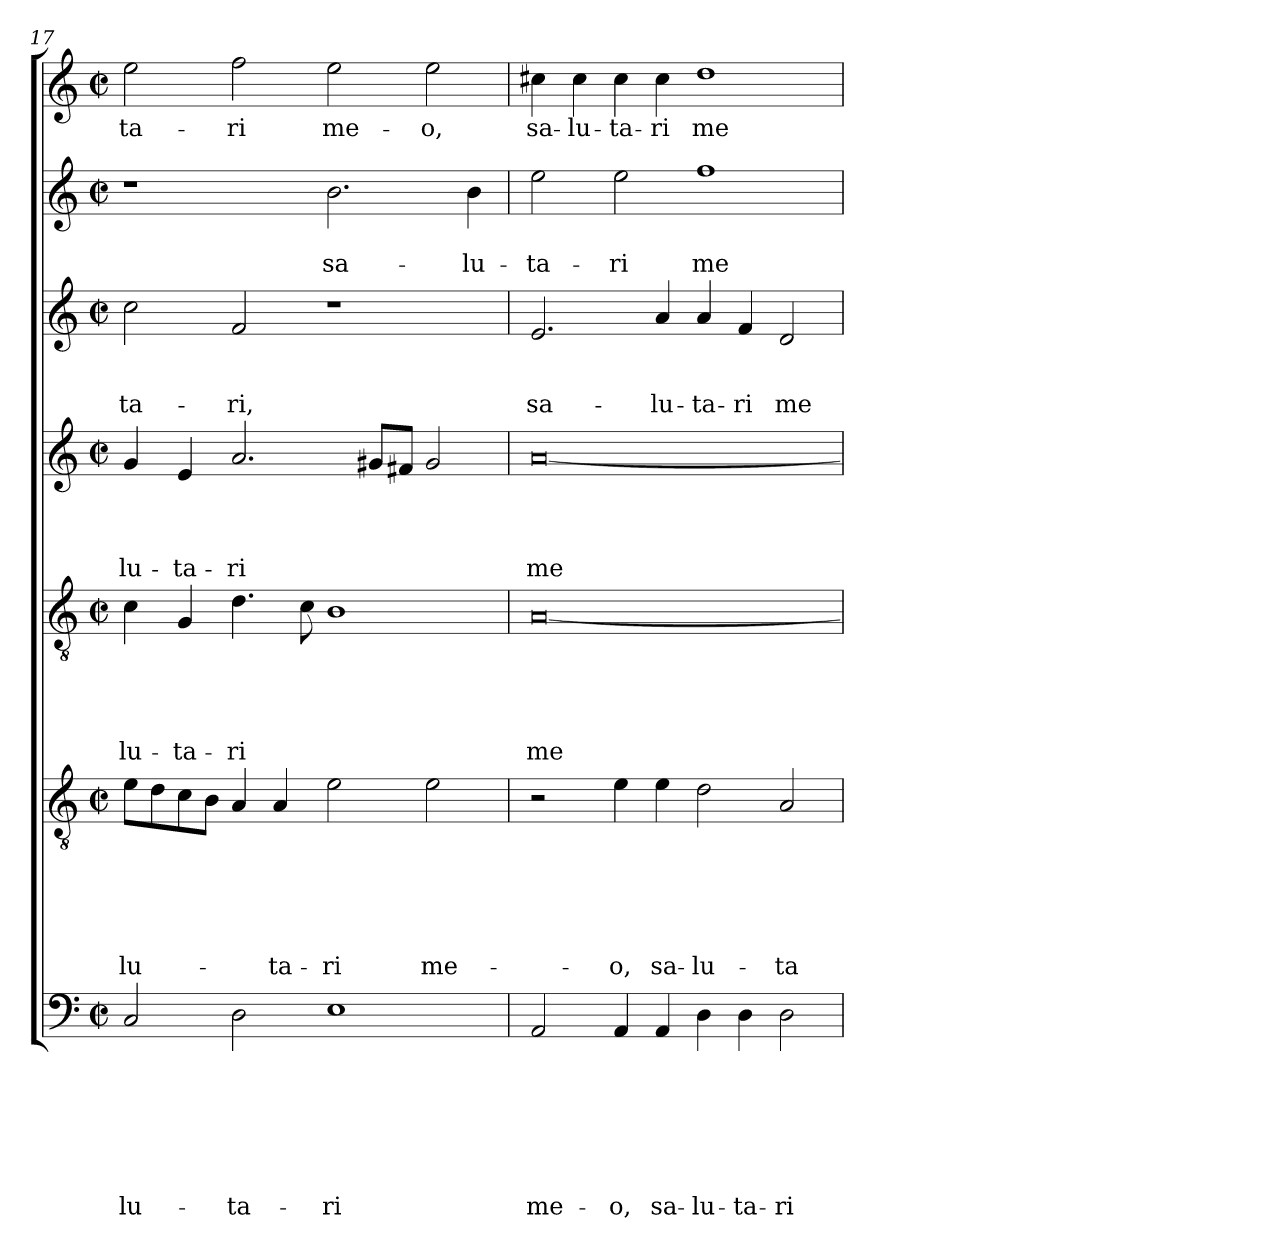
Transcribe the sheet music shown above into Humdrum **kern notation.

**kern	**text	**text	**text	**text	**text	**text	**text	**kern	**text	**text	**text	**text	**text	**text	**kern	**text	**text	**text	**text	**text	**kern	**text	**text	**text	**text	**kern	**text	**text	**text	**kern	**text	**text	**kern	**text
*part7	*part7	*part7	*part7	*part7	*part7	*part7	*part7	*part6	*part6	*part6	*part6	*part6	*part6	*part6	*part5	*part5	*part5	*part5	*part5	*part5	*part4	*part4	*part4	*part4	*part4	*part3	*part3	*part3	*part3	*part2	*part2	*part2	*part1	*part1
*staff7	*staff7	*staff7	*staff7	*staff7	*staff7	*staff7	*staff7	*staff6	*staff6	*staff6	*staff6	*staff6	*staff6	*staff6	*staff5	*staff5	*staff5	*staff5	*staff5	*staff5	*staff4	*staff4	*staff4	*staff4	*staff4	*staff3	*staff3	*staff3	*staff3	*staff2	*staff2	*staff2	*staff1	*staff1
!!LO:LB:g=z
*clefF4	*	*	*	*	*	*	*	*clefGv2	*	*	*	*	*	*	*clefGv2	*	*	*	*	*	*clefG2	*	*	*	*	*clefG2	*	*	*	*clefG2	*	*	*clefG2	*
*k[]	*	*	*	*	*	*	*	*k[]	*	*	*	*	*	*	*k[]	*	*	*	*	*	*k[]	*	*	*	*	*k[]	*	*	*	*k[]	*	*	*k[]	*
*C:	*	*	*	*	*	*	*	*C:	*	*	*	*	*	*	*C:	*	*	*	*	*	*C:	*	*	*	*	*C:	*	*	*	*C:	*	*	*C:	*
*M2/2	*	*	*	*	*	*	*	*M2/2	*	*	*	*	*	*	*M2/2	*	*	*	*	*	*M2/2	*	*	*	*	*M2/2	*	*	*	*M2/2	*	*	*M2/2	*
*met(c|)	*	*	*	*	*	*	*	*met(c|)	*	*	*	*	*	*	*met(c|)	*	*	*	*	*	*met(c|)	*	*	*	*	*met(c|)	*	*	*	*met(c|)	*	*	*met(c|)	*
=17	=17	=17	=17	=17	=17	=17	=17	=17	=17	=17	=17	=17	=17	=17	=17	=17	=17	=17	=17	=17	=17	=17	=17	=17	=17	=17	=17	=17	=17	=17	=17	=17	=17	=17
!	!	!	!	!	!	!	!LO:LY:b	!	!	!	!	!	!	!LO:LY:b	!	!	!	!	!	!LO:LY:b	!	!	!	!	!LO:LY:b	!	!	!	!LO:LY:b	!	!	!	!	!LO:LY:b
2C/	.	.	.	.	.	.	-lu-	8e\L	.	.	.	.	.	-lu-	4c\	.	.	.	.	-lu-	4g/	.	.	.	-lu-	2cc\	.	.	-ta-	1r	.	.	2ee\	-ta-
.	.	.	.	.	.	.	.	8d\	.	.	.	.	.	.	.	.	.	.	.	.	.	.	.	.	.	.	.	.	.	.	.	.	.	.
!	!	!	!	!	!	!	!	!	!	!	!	!	!	!	!	!	!	!	!	!LO:LY:b	!	!	!	!	!LO:LY:b	!	!	!	!	!	!	!	!	!
.	.	.	.	.	.	.	.	8c\	.	.	.	.	.	.	4G/	.	.	.	.	-ta-	4e/	.	.	.	-ta-	.	.	.	.	.	.	.	.	.
.	.	.	.	.	.	.	.	8B\J	.	.	.	.	.	.	.	.	.	.	.	.	.	.	.	.	.	.	.	.	.	.	.	.	.	.
!	!	!	!	!	!	!	!LO:LY:b	!	!	!	!	!	!	!	!	!	!	!	!	!LO:LY:b	!	!	!	!	!LO:LY:b	!	!	!	!LO:LY:b	!	!	!	!	!LO:LY:b
2D\	.	.	.	.	.	.	-ta-	4A/	.	.	.	.	.	.	4.d\	.	.	.	.	-ri	2.a/	.	.	.	-ri	2f/	.	.	-ri,	.	.	.	2ff\	-ri
!	!	!	!	!	!	!	!	!	!	!	!	!	!	!LO:LY:b	!	!	!	!	!	!	!	!	!	!	!	!	!	!	!	!	!	!	!	!
.	.	.	.	.	.	.	.	4A/	.	.	.	.	.	-ta-	.	.	.	.	.	.	.	.	.	.	.	.	.	.	.	.	.	.	.	.
.	.	.	.	.	.	.	.	.	.	.	.	.	.	.	8c\	.	.	.	.	.	.	.	.	.	.	.	.	.	.	.	.	.	.	.
!	!	!	!	!	!	!	!LO:LY:b	!	!	!	!	!	!	!LO:LY:b	!	!	!	!	!	!	!	!	!	!	!	!	!	!	!	!	!	!LO:LY:b	!	!LO:LY:b
1E	.	.	.	.	.	.	-ri	2e\	.	.	.	.	.	-ri	1B	.	.	.	.	.	.	.	.	.	.	1r	.	.	.	2.b\	.	sa-	2ee\	me-
.	.	.	.	.	.	.	.	.	.	.	.	.	.	.	.	.	.	.	.	.	8g#/L	.	.	.	.	.	.	.	.	.	.	.	.	.
.	.	.	.	.	.	.	.	.	.	.	.	.	.	.	.	.	.	.	.	.	8f#/J	.	.	.	.	.	.	.	.	.	.	.	.	.
!	!	!	!	!	!	!	!	!	!	!	!	!	!	!LO:LY:b	!	!	!	!	!	!	!	!	!	!	!	!	!	!	!	!	!	!	!	!LO:LY:b
.	.	.	.	.	.	.	.	2e\	.	.	.	.	.	me-	.	.	.	.	.	.	2g#/	.	.	.	.	.	.	.	.	.	.	.	2ee\	-o,
!	!	!	!	!	!	!	!	!	!	!	!	!	!	!	!	!	!	!	!	!	!	!	!	!	!	!	!	!	!	!	!	!LO:LY:b	!	!
.	.	.	.	.	.	.	.	.	.	.	.	.	.	.	.	.	.	.	.	.	.	.	.	.	.	.	.	.	.	4b\	.	-lu-	.	.
=18	=18	=18	=18	=18	=18	=18	=18	=18	=18	=18	=18	=18	=18	=18	=18	=18	=18	=18	=18	=18	=18	=18	=18	=18	=18	=18	=18	=18	=18	=18	=18	=18	=18	=18
!	!	!	!	!	!	!	!LO:LY:b	!	!	!	!	!	!	!	!	!	!	!	!	!LO:LY:b:rj	!	!	!	!	!LO:LY:b:rj	!	!	!	!LO:LY:b	!	!	!LO:LY:b	!	!LO:LY:b
2AA/	.	.	.	.	.	.	me-	2r	.	.	.	.	.	.	[<0A	.	.	.	.	me-	[<0a	.	.	.	me-	2.e/	.	.	sa-	2ee\	.	-ta-	4cc#X\	sa-
!	!	!	!	!	!	!	!	!	!	!	!	!	!	!	!	!	!	!	!	!	!	!	!	!	!	!	!	!	!	!	!	!	!	!LO:LY:b
.	.	.	.	.	.	.	.	.	.	.	.	.	.	.	.	.	.	.	.	.	.	.	.	.	.	.	.	.	.	.	.	.	4cc#\	-lu-
!	!	!	!	!	!	!	!LO:LY:b	!	!	!	!	!	!	!LO:LY:b	!	!	!	!	!	!	!	!	!	!	!	!	!	!	!	!	!	!LO:LY:b	!	!LO:LY:b
4AA/	.	.	.	.	.	.	-o,	4e\	.	.	.	.	.	-o,	.	.	.	.	.	.	.	.	.	.	.	.	.	.	.	2ee\	.	-ri	4cc#\	-ta-
!	!	!	!	!	!	!	!LO:LY:b	!	!	!	!	!	!	!LO:LY:b	!	!	!	!	!	!	!	!	!	!	!	!	!	!	!LO:LY:b	!	!	!	!	!LO:LY:b
4AA/	.	.	.	.	.	.	sa-	4e\	.	.	.	.	.	sa-	.	.	.	.	.	.	.	.	.	.	.	4a/	.	.	-lu-	.	.	.	4cc#\	-ri
!	!	!	!	!	!	!	!LO:LY:b	!	!	!	!	!	!	!LO:LY:b	!	!	!	!	!	!	!	!	!	!	!	!	!	!	!LO:LY:b	!	!	!LO:LY:b	!	!LO:LY:b
4D\	.	.	.	.	.	.	-lu-	2d\	.	.	.	.	.	-lu-	.	.	.	.	.	.	.	.	.	.	.	4a/	.	.	-ta-	1ff	.	me-	1dd	me-
!	!	!	!	!	!	!	!LO:LY:b	!	!	!	!	!	!	!	!	!	!	!	!	!	!	!	!	!	!	!	!	!	!LO:LY:b	!	!	!	!	!
4D\	.	.	.	.	.	.	-ta-	.	.	.	.	.	.	.	.	.	.	.	.	.	.	.	.	.	.	4f/	.	.	-ri	.	.	.	.	.
!	!	!	!	!	!	!	!LO:LY:b	!	!	!	!	!	!	!LO:LY:b	!	!	!	!	!	!	!	!	!	!	!	!	!	!	!LO:LY:b	!	!	!	!	!
2D\	.	.	.	.	.	.	-ri	2A/	.	.	.	.	.	-ta-	.	.	.	.	.	.	.	.	.	.	.	2d/	.	.	me-	.	.	.	.	.
=	=	=	=	=	=	=	=	=	=	=	=	=	=	=	=	=	=	=	=	=	=	=	=	=	=	=	=	=	=	=	=	=	=	=
*-	*-	*-	*-	*-	*-	*-	*-	*-	*-	*-	*-	*-	*-	*-	*-	*-	*-	*-	*-	*-	*-	*-	*-	*-	*-	*-	*-	*-	*-	*-	*-	*-	*-	*-
